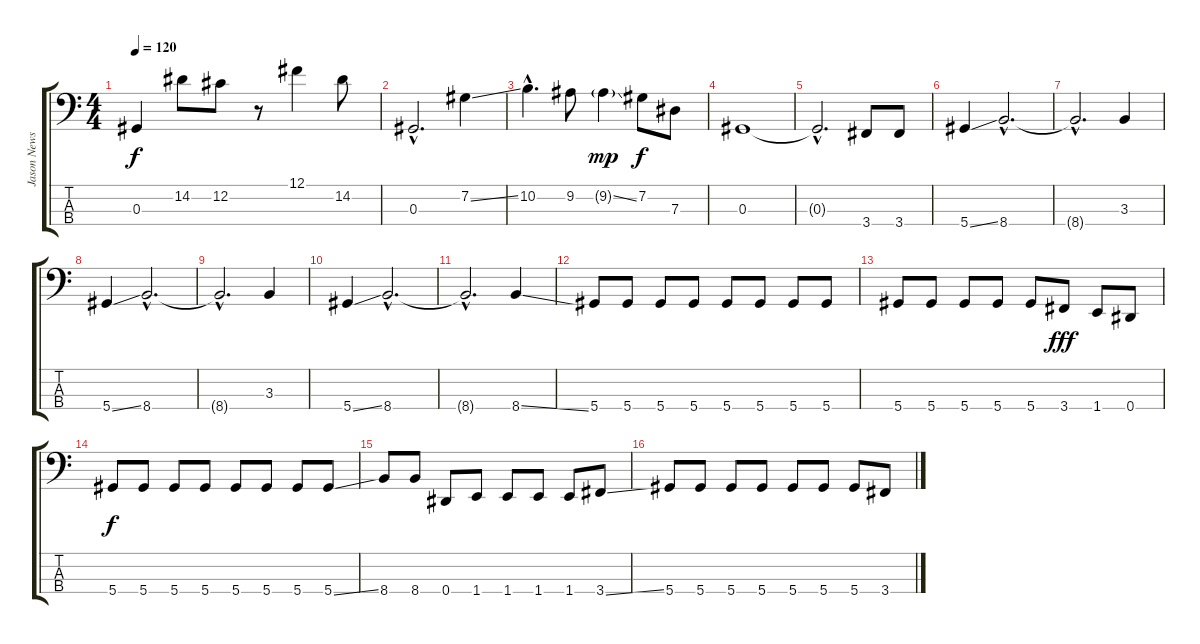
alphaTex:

\track ("Jason Newsted" "Jason News") {instrument electricbassfinger}
\staff {score tabs}
\tuning (Gb2 Db2 Ab1 Eb1) {hide}
\ts (4 4)
\tempo 120
\clef f4
\ks c
0.3{t}.4{dy f} 14.2.8 12.2.8 r.8 12.1.4 14.2.8 |
0.3{hac}.2{d} 7.2{ss}.4 |
10.2{hac}.4{d} 9.2.8 9.2{ss g}.4{dy mp} 7.2.8{dy f} 7.3.8 |
0.3.1 |
0.3{hac t}.2{d} 3.4.8 3.4.8 |
5.4{ss}.4 8.4{hac}.2{d} |
8.4{hac t}.2{d} 3.3.4 |
5.4{ss}.4 8.4{hac}.2{d} |
8.4{hac t}.2{d} 3.3.4 |
5.4{ss}.4 8.4{hac}.2{d} |
8.4{hac t}.2{d} 8.4{ss}.4 |
5.4.8 5.4.8 5.4.8 5.4.8 5.4.8 5.4.8 5.4.8 5.4.8 |
5.4.8 5.4.8 5.4.8 5.4.8 5.4.8 3.4.8{dy fff} 1.4.8 0.4.8 |
5.4.8{dy f} 5.4.8 5.4.8 5.4.8 5.4.8 5.4.8 5.4.8 5.4{ss}.8 |
8.4.8 8.4.8 0.4.8 1.4.8 1.4.8 1.4.8 1.4.8 3.4{ss}.8 |
5.4.8 5.4.8 5.4.8 5.4.8 5.4.8 5.4.8 5.4.8 3.4.8
